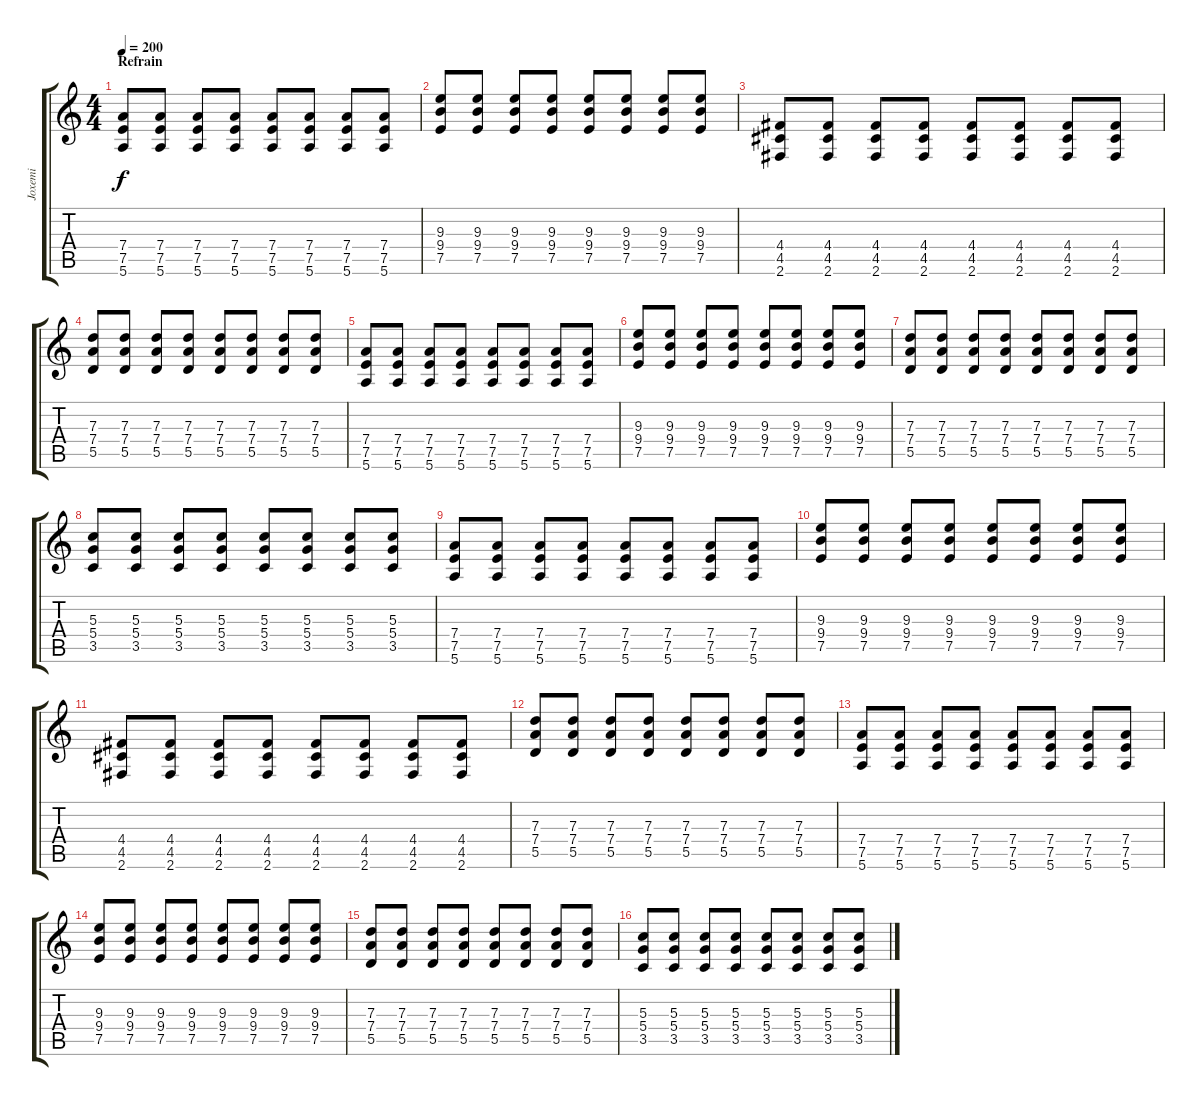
\track ("Joxemi" "Joxemi") {instrument distortionguitar}
\staff {score tabs}
\tuning (E4 B3 G3 D3 A2 E2) {hide}
\ts (4 4)
\section ("" "Refrain")
\tempo 200
\clef g2
\ks c
(7.4 7.5 5.6).8{dy f volume 15} (7.4 7.5 5.6).8 (7.4 7.5 5.6).8 (7.4 7.5 5.6).8 (7.4 7.5 5.6).8 (7.4 7.5 5.6).8 (7.4 7.5 5.6).8 (7.4 7.5 5.6).8 |
(9.3 9.4 7.5).8 (9.3 9.4 7.5).8 (9.3 9.4 7.5).8 (9.3 9.4 7.5).8 (9.3 9.4 7.5).8 (9.3 9.4 7.5).8 (9.3 9.4 7.5).8 (9.3 9.4 7.5).8 |
(4.4 4.5 2.6).8 (4.4 4.5 2.6).8 (4.4 4.5 2.6).8 (4.4 4.5 2.6).8 (4.4 4.5 2.6).8 (4.4 4.5 2.6).8 (4.4 4.5 2.6).8 (4.4 4.5 2.6).8 |
(7.3 7.4 5.5).8 (7.3 7.4 5.5).8 (7.3 7.4 5.5).8 (7.3 7.4 5.5).8 (7.3 7.4 5.5).8 (7.3 7.4 5.5).8 (7.3 7.4 5.5).8 (7.3 7.4 5.5).8 |
(7.4 7.5 5.6).8 (7.4 7.5 5.6).8 (7.4 7.5 5.6).8 (7.4 7.5 5.6).8 (7.4 7.5 5.6).8 (7.4 7.5 5.6).8 (7.4 7.5 5.6).8 (7.4 7.5 5.6).8 |
(9.3 9.4 7.5).8 (9.3 9.4 7.5).8 (9.3 9.4 7.5).8 (9.3 9.4 7.5).8 (9.3 9.4 7.5).8 (9.3 9.4 7.5).8 (9.3 9.4 7.5).8 (9.3 9.4 7.5).8 |
(7.3 7.4 5.5).8 (7.3 7.4 5.5).8 (7.3 7.4 5.5).8 (7.3 7.4 5.5).8 (7.3 7.4 5.5).8 (7.3 7.4 5.5).8 (7.3 7.4 5.5).8 (7.3 7.4 5.5).8 |
(5.3 5.4 3.5).8 (5.3 5.4 3.5).8 (5.3 5.4 3.5).8 (5.3 5.4 3.5).8 (5.3 5.4 3.5).8 (5.3 5.4 3.5).8 (5.3 5.4 3.5).8 (5.3 5.4 3.5).8 |
(7.4 7.5 5.6).8 (7.4 7.5 5.6).8 (7.4 7.5 5.6).8 (7.4 7.5 5.6).8 (7.4 7.5 5.6).8 (7.4 7.5 5.6).8 (7.4 7.5 5.6).8 (7.4 7.5 5.6).8 |
(9.3 9.4 7.5).8 (9.3 9.4 7.5).8 (9.3 9.4 7.5).8 (9.3 9.4 7.5).8 (9.3 9.4 7.5).8 (9.3 9.4 7.5).8 (9.3 9.4 7.5).8 (9.3 9.4 7.5).8 |
(4.4 4.5 2.6).8 (4.4 4.5 2.6).8 (4.4 4.5 2.6).8 (4.4 4.5 2.6).8 (4.4 4.5 2.6).8 (4.4 4.5 2.6).8 (4.4 4.5 2.6).8 (4.4 4.5 2.6).8 |
(7.3 7.4 5.5).8 (7.3 7.4 5.5).8 (7.3 7.4 5.5).8 (7.3 7.4 5.5).8 (7.3 7.4 5.5).8 (7.3 7.4 5.5).8 (7.3 7.4 5.5).8 (7.3 7.4 5.5).8 |
(7.4 7.5 5.6).8 (7.4 7.5 5.6).8 (7.4 7.5 5.6).8 (7.4 7.5 5.6).8 (7.4 7.5 5.6).8 (7.4 7.5 5.6).8 (7.4 7.5 5.6).8 (7.4 7.5 5.6).8 |
(9.3 9.4 7.5).8 (9.3 9.4 7.5).8 (9.3 9.4 7.5).8 (9.3 9.4 7.5).8 (9.3 9.4 7.5).8 (9.3 9.4 7.5).8 (9.3 9.4 7.5).8 (9.3 9.4 7.5).8 |
(7.3 7.4 5.5).8 (7.3 7.4 5.5).8 (7.3 7.4 5.5).8 (7.3 7.4 5.5).8 (7.3 7.4 5.5).8 (7.3 7.4 5.5).8 (7.3 7.4 5.5).8 (7.3 7.4 5.5).8 |
(5.3 5.4 3.5).8 (5.3 5.4 3.5).8 (5.3 5.4 3.5).8 (5.3 5.4 3.5).8 (5.3 5.4 3.5).8 (5.3 5.4 3.5).8 (5.3 5.4 3.5).8 (5.3 5.4 3.5).8
